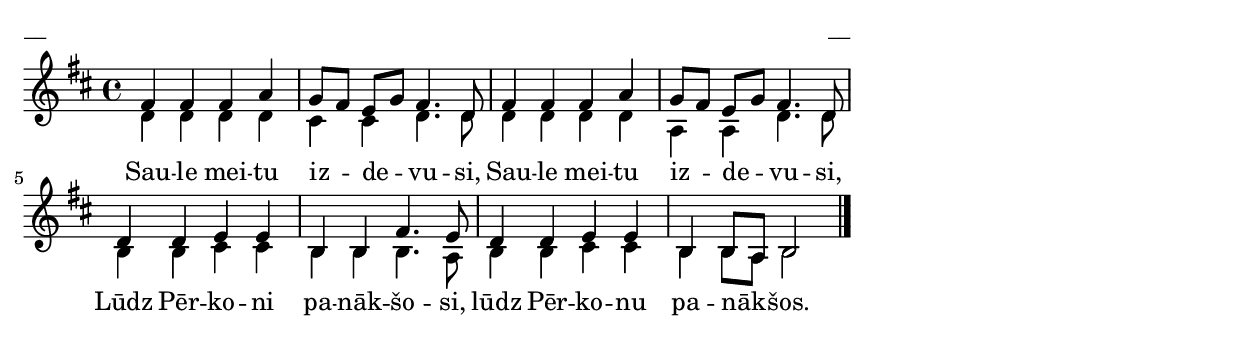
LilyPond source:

\version "2.13.16" 
%\header {
% title = "Saule meitu izdevusi"
%}
% Gadskārtu ieražu dziesmas, p. 298
\paper {
line-width = 14\cm
left-margin = 0.4\cm
between-system-padding = 0.3\cm
between-system-space = 0.3\cm
}
\layout {
indent = #0
ragged-last = ##f
}

voiceA = \relative c' {
\clef "treble"
\key b \minor
\time 4/4
fis4 fis fis a | g8[ fis] e[ g] fis4. d8 | 
fis4 fis fis a | g8[ fis] e[ g] fis4. d8 | 
d4 d e e | b4 b fis'4. e8 | d4 d e e | b4 b8[ a] b2
\bar "|."
}


lyricA = \lyricmode {
Sau -- le mei -- tu iz -- de -- vu -- si, Sau -- le mei -- tu iz -- de -- vu -- si, 
Lūdz Pēr -- ko -- ni pa -- nāk -- šo -- si, lūdz Pēr -- ko -- nu pa -- nāk -- šos. 
}

voiceB = \relative c' {
\clef "treble"
\key b \minor
\time 4/4
d4 d d d | cis4 cis4 d4. d8 | 
d4 d d d | a4 a4 d4. d8 | 
b4 b cis cis | b4 b b4. a8 | b4 b cis cis | b4 b8[ a] b2
\bar "|."
}



fullScore = <<
\new Staff {
<<
\new Voice = "voiceA" { \voiceOne \autoBeamOff \voiceA }
\lyricsto "voiceA" \new Lyrics \lyricA
\new Voice = "voiceB" { \voiceTwo \autoBeamOff \voiceB }
>>
}
>>

\score {
\fullScore
\header { piece = "__" opus = "__" }
}
\markup { \with-color #(x11-color 'white) \sans \smaller "__" }
\score {
\unfoldRepeats
\fullScore
\midi {
\context { \Staff \remove "Staff_performer" }
\context { \Voice \consists "Staff_performer" }
}
}


